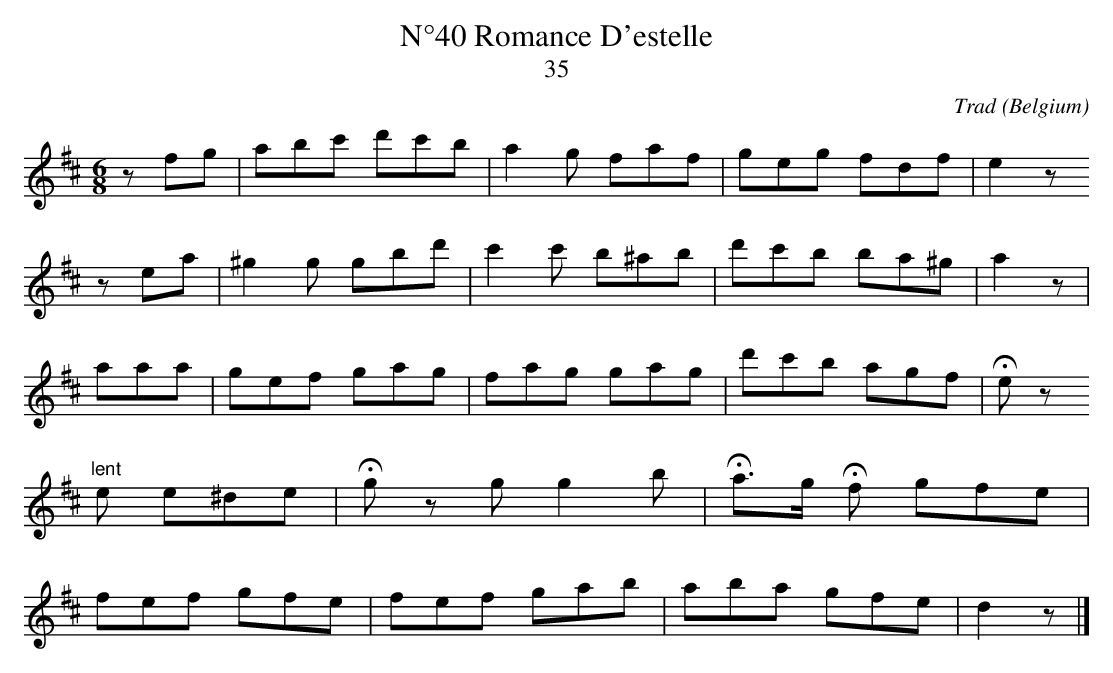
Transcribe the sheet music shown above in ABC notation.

X:1
T:N°40 Romance D'estelle
T:35
C:Trad
O:Belgium
M:6/8
L:1/8
K:Dmaj
zfg|abc' d'c'b|a2g faf|geg fdf|e2 z
zea|^g2g gbd'|c'2c' b^ab|d'c'b ba^g|a2z|
aaa|gef gag|fag gag|d'c'b agf|!fermata!e z
"lent"e e^de|!fermata!gz g g2b|!fermata!a>g !fermata!f gfe|
fef gfe|fef gab|aba gfe|d2z|]
